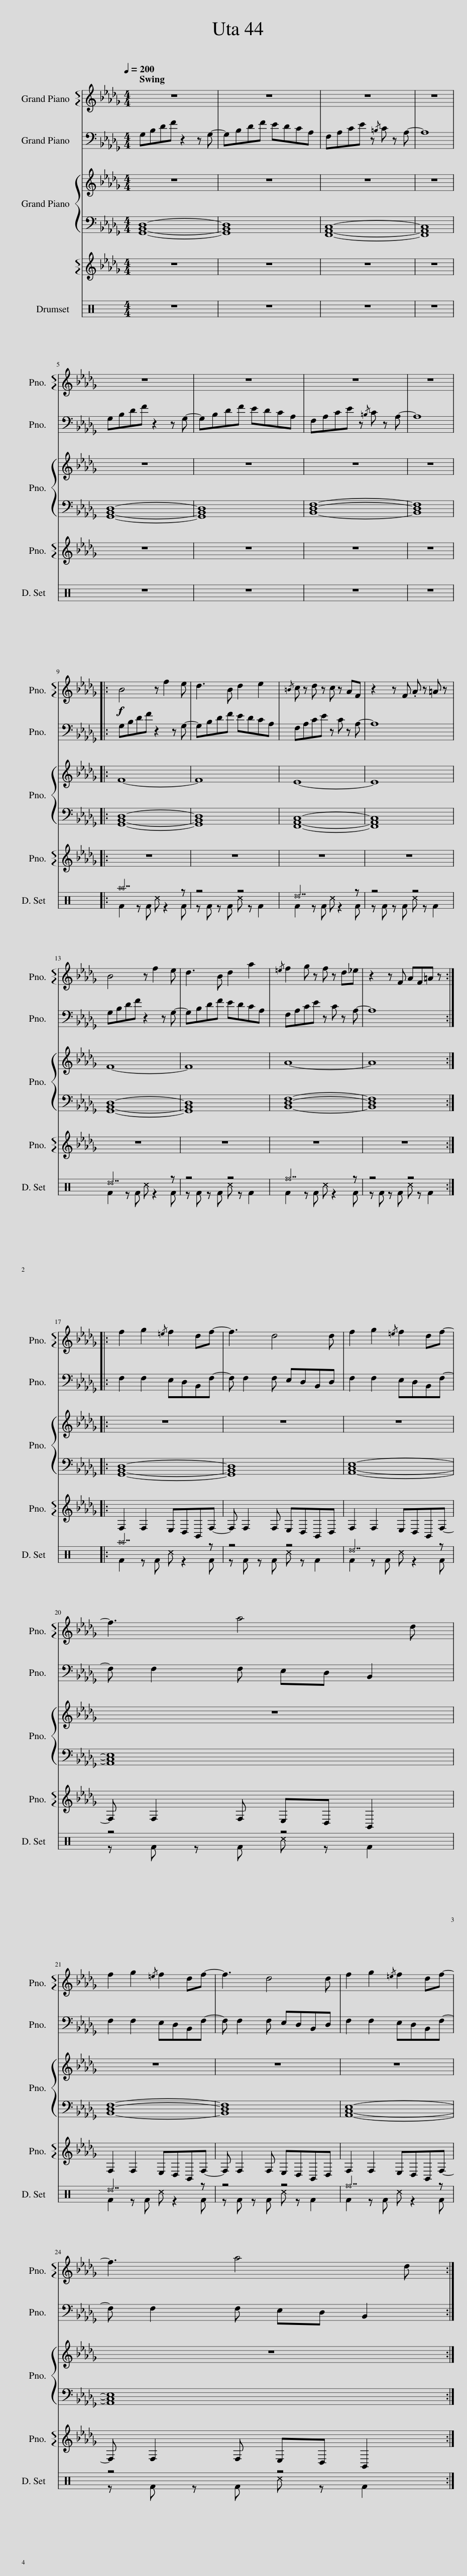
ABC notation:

X:1
%%score 1 2 { 3 | 4 } 5 ( 6 7 )
L:1/8
Q:1/4=200
M:4/4
I:linebreak $
K:Db
V:1 treble
V:2 bass
V:3 treble
V:4 bass
V:5 treble
V:6 perc
K:none
V:7 perc
K:none
V:1
 z8 | z8 | z8 | z8 |$ z8 | %5
 z8 | z8 | z8 |:$!f! B4 z f2 e | d3 B d2 e2 | %10
{/=B} c z d z c z AF | z2 z F .A z =A z |$ B4 z f2 e | d3 B d2 a2 |{/=e} f2 g z f z d_e | %15
 z2 z F AF=A z ::$ f2 g2{/=e} f2 df- | f3 d4 d | f2 g2{/=e} f2 df- |$ f3 a4 d |$ %20
 f2 g2{/=e} f2 df- | f3 d4 d | f2 g2{/=e} f2 df- |$ f3 a4 d :| %24
V:2
 G,B,DF z2 z G,- | G,B,DF EDCA, | F,A,CE z{/=B,} C z A,- | A,8 |$ G,B,DF z2 z G,- | %5
 G,B,DF EDCA, | F,A,CE z{/=B,} C z A,- | A,8 |:$ G,B,DF z2 z G,- | G,B,DF EDCA, | %10
 F,A,CE z C z A,- | A,8 |$ G,B,DF z2 z G,- | G,B,DF EDCA, | F,A,CE z C z A,- | %15
 A,8 ::$ F,2 F,2 E,D,B,,F,- | F, F,2 F, E,D,B,,D, | F,2 F,2 E,D,B,,F,- |$ F, F,2 F, E,D, B,,2 |$ %20
 F,2 F,2 E,D,B,,F,- | F, F,2 F, E,D,B,,D, | F,2 F,2 E,D,B,,F,- |$ F, F,2 F, E,D, B,,2 :| %24
V:3
 z8 | z8 | z8 | z8 |$ z8 | %5
 z8 | z8 | z8 |:$ F8- | F8 | %10
 E8- | E8 |$ F8- | F8 | A8- | %15
 A8 ::$ z8 | z8 | z8 |$ z8 |$ %20
 z8 | z8 | z8 |$ z8 :| %24
V:4
 [G,,B,,D,]8- | [G,,B,,D,]8 | [F,,A,,C,]8- | [F,,A,,C,]8 |$ [G,,B,,D,]8- | %5
 [G,,B,,D,]8 | [B,,D,F,]8- | [B,,D,F,]8 |:$ [G,,B,,D,]8- | [G,,B,,D,]8 | %10
 [F,,A,,C,]8- | [F,,A,,C,]8 |$ [G,,B,,D,]8- | [G,,B,,D,]8 | [B,,D,F,]8- | %15
 [B,,D,F,]8 ::$ [G,,B,,D,]8- | [G,,B,,D,]8 | [A,,C,E,]8- |$ [A,,C,E,]8 |$ %20
 [B,,D,F,]8- | [B,,D,F,]8 | [A,,C,E,]8- |$ [A,,C,E,]8 :| %24
V:5
 z8 | z8 | z8 | z8 |$ z8 | %5
 z8 | z8 | z8 |:$ z8 | z8 | %10
 z8 | z8 |$ z8 | z8 | z8 | %15
 z8 ::$ F,2 F,2 E,D,B,,F,- | F, F,2 F, E,D,B,,D, | F,2 F,2 E,D,B,,F,- |$ F, F,2 F, E,D, B,,2 |$ %20
 F,2 F,2 E,D,B,,F,- | F, F,2 F, E,D,B,,D, | F,2 F,2 E,D,B,,F,- |$ F, F,2 F, E,D, B,,2 :| %24
V:6
[K:C] z8 | z8 | z8 | z8 |$ z8 | %5
 z8 | z8 | z8 |:$ ^a7 z | z4 z4 | %10
 ^d7 z | z4 z4 |$ ^d7 z | z4 z4 | ^f7 z | %15
 z4 z4 ::$ ^a7 z | z4 z4 | ^d7 z |$ z4 z4 |$ %20
 ^d7 z | z4 z4 | ^f7 z |$ z4 z4 :| %24
V:7
[K:C] x8 | x8 | x8 | x8 |$ x8 | %5
 x8 | x8 | x8 |:$ F2 z F ^c z2 F | z F z F ^c z F2 | %10
 F2 z F ^c z2 F | z F z F ^c z F2 |$ F2 z F ^c z2 F | z F z F ^c z F2 | F2 z F ^c z2 F | %15
 z F z F ^c z F2 ::$ F2 z F ^c z2 F | z F z F ^c z F2 | F2 z F ^c z2 F |$ z F z F ^c z F2 |$ %20
 F2 z F ^c z2 F | z F z F ^c z F2 | F2 z F ^c z2 F |$ z F z F ^c z F2 :| %24
